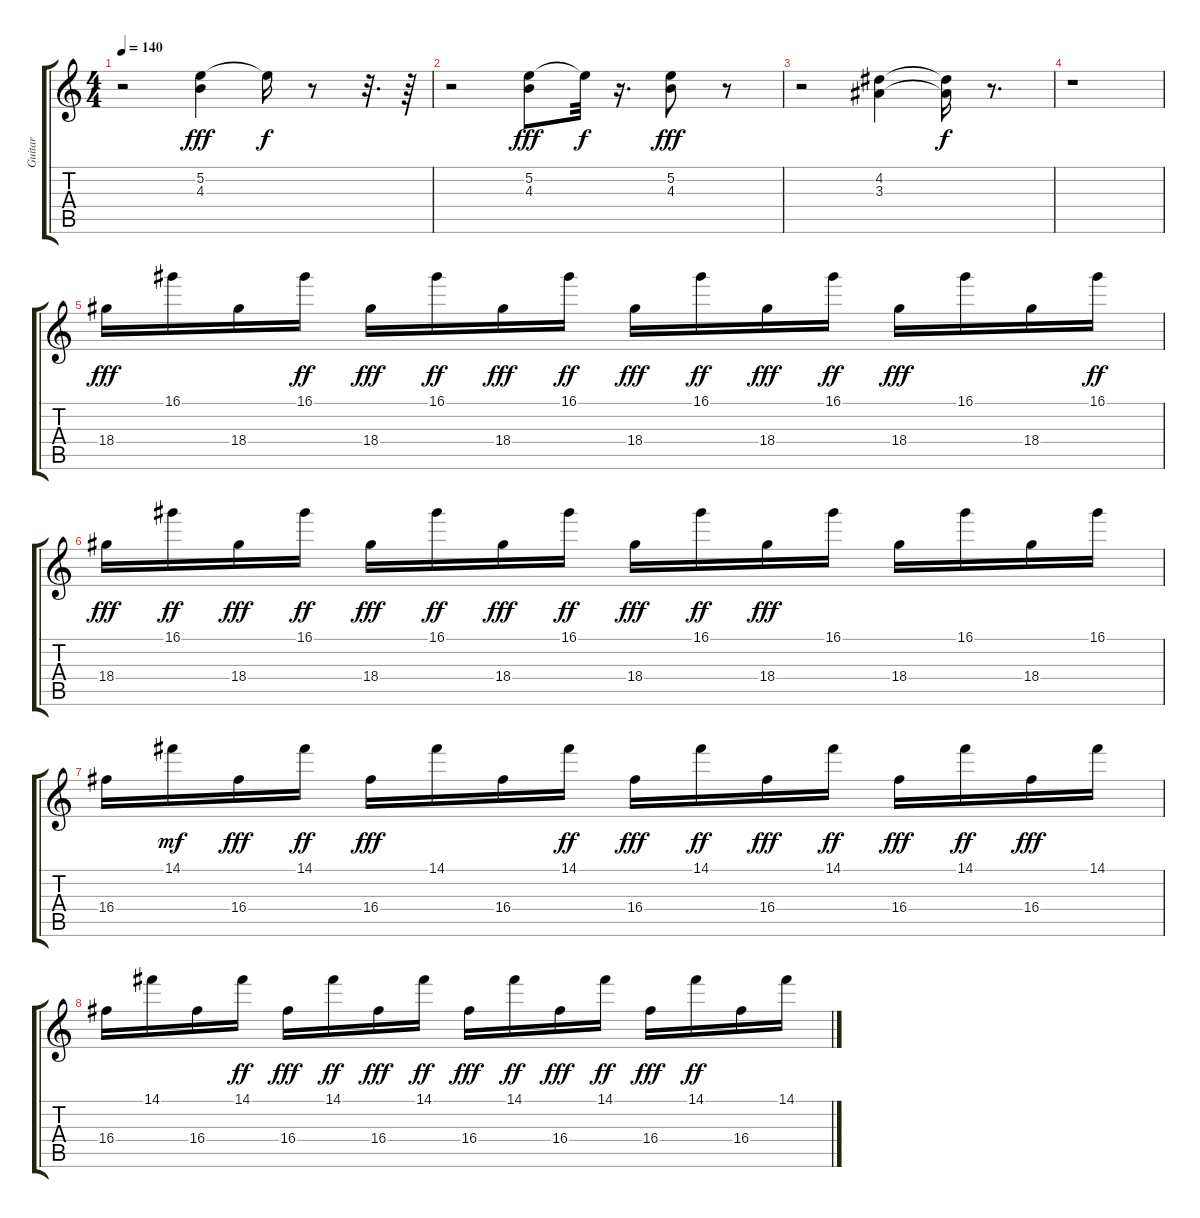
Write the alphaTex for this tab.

\track ("Guitar" "Guitar") {instrument overdrivenguitar}
\staff {score tabs}
\tuning (E4 B3 G3 D3 A2 E2) {hide}
\ts (4 4)
\tempo 140
\clef g2
\ks c
r.2{dy f} (5.2 4.3).4{dy fff} 5.2{t}.16{dy f} r.8 r.32{d} r.64 |
r.2 (5.2 4.3).8{dy fff} 5.2{t}.32{dy f} r.16{d} (5.2 4.3).8{dy fff} r.8 |
r.2 (4.2 3.3).4 (4.2{t} 3.3{t}).16{dy f} r.8{d} |
r.1 |
18.4.16{dy fff volume 8 instrument electricguitarjazz} 16.1.16 18.4.16 16.1.16{dy ff} 18.4.16{dy fff} 16.1.16{dy ff} 18.4.16{dy fff} 16.1.16{dy ff} 18.4.16{dy fff} 16.1.16{dy ff} 18.4.16{dy fff} 16.1.16{dy ff} 18.4.16{dy fff} 16.1.16 18.4.16 16.1.16{dy ff} |
18.4.16{dy fff} 16.1.16{dy ff} 18.4.16{dy fff} 16.1.16{dy ff} 18.4.16{dy fff} 16.1.16{dy ff} 18.4.16{dy fff} 16.1.16{dy ff} 18.4.16{dy fff} 16.1.16{dy ff} 18.4.16{dy fff} 16.1.16 18.4.16 16.1.16 18.4.16 16.1.16 |
16.4.16 14.1.16{dy mf} 16.4.16{dy fff} 14.1.16{dy ff} 16.4.16{dy fff} 14.1.16 16.4.16 14.1.16{dy ff} 16.4.16{dy fff} 14.1.16{dy ff} 16.4.16{dy fff} 14.1.16{dy ff} 16.4.16{dy fff} 14.1.16{dy ff} 16.4.16{dy fff} 14.1.16 |
16.4.16 14.1.16 16.4.16 14.1.16{dy ff} 16.4.16{dy fff} 14.1.16{dy ff} 16.4.16{dy fff} 14.1.16{dy ff} 16.4.16{dy fff} 14.1.16{dy ff} 16.4.16{dy fff} 14.1.16{dy ff} 16.4.16{dy fff} 14.1.16{dy ff} 16.4.16 14.1.16
